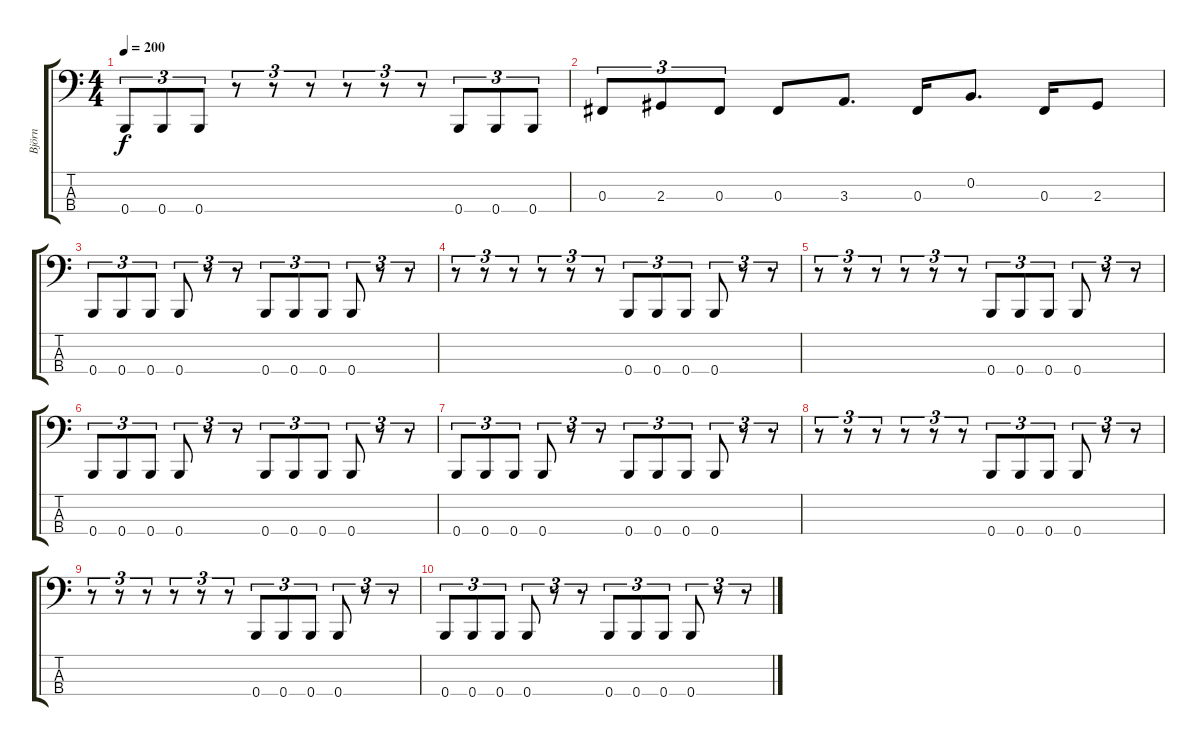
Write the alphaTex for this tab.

\track ("Björn" "Björn") {instrument electricbassfinger}
\staff {score tabs}
\tuning (E2 B1 Gb1 B0) {hide}
\ts (4 4)
\tempo 200
\clef f4
\ks c
0.4.8{tu (3 2) dy f} 0.4.8{tu (3 2)} 0.4.8{tu (3 2)} r.8{tu (3 2)} r.8{tu (3 2)} r.8{tu (3 2)} r.8{tu (3 2)} r.8{tu (3 2)} r.8{tu (3 2)} 0.4.8{tu (3 2)} 0.4.8{tu (3 2)} 0.4.8{tu (3 2)} |
0.3.8{tu (3 2)} 2.3.8{tu (3 2)} 0.3.8{tu (3 2)} 0.3.8 3.3.8{d} 0.3.16 0.2.8{d} 0.3.16 2.3.8 |
0.4.8{tu (3 2)} 0.4.8{tu (3 2)} 0.4.8{tu (3 2)} 0.4.8{tu (3 2)} r.8{tu (3 2)} r.8{tu (3 2)} 0.4.8{tu (3 2)} 0.4.8{tu (3 2)} 0.4.8{tu (3 2)} 0.4.8{tu (3 2)} r.8{tu (3 2)} r.8{tu (3 2)} |
r.8{tu (3 2)} r.8{tu (3 2)} r.8{tu (3 2)} r.8{tu (3 2)} r.8{tu (3 2)} r.8{tu (3 2)} 0.4.8{tu (3 2)} 0.4.8{tu (3 2)} 0.4.8{tu (3 2)} 0.4.8{tu (3 2)} r.8{tu (3 2)} r.8{tu (3 2)} |
r.8{tu (3 2)} r.8{tu (3 2)} r.8{tu (3 2)} r.8{tu (3 2)} r.8{tu (3 2)} r.8{tu (3 2)} 0.4.8{tu (3 2)} 0.4.8{tu (3 2)} 0.4.8{tu (3 2)} 0.4.8{tu (3 2)} r.8{tu (3 2)} r.8{tu (3 2)} |
0.4.8{tu (3 2)} 0.4.8{tu (3 2)} 0.4.8{tu (3 2)} 0.4.8{tu (3 2)} r.8{tu (3 2)} r.8{tu (3 2)} 0.4.8{tu (3 2)} 0.4.8{tu (3 2)} 0.4.8{tu (3 2)} 0.4.8{tu (3 2)} r.8{tu (3 2)} r.8{tu (3 2)} |
0.4.8{tu (3 2)} 0.4.8{tu (3 2)} 0.4.8{tu (3 2)} 0.4.8{tu (3 2)} r.8{tu (3 2)} r.8{tu (3 2)} 0.4.8{tu (3 2)} 0.4.8{tu (3 2)} 0.4.8{tu (3 2)} 0.4.8{tu (3 2)} r.8{tu (3 2)} r.8{tu (3 2)} |
r.8{tu (3 2)} r.8{tu (3 2)} r.8{tu (3 2)} r.8{tu (3 2)} r.8{tu (3 2)} r.8{tu (3 2)} 0.4.8{tu (3 2)} 0.4.8{tu (3 2)} 0.4.8{tu (3 2)} 0.4.8{tu (3 2)} r.8{tu (3 2)} r.8{tu (3 2)} |
r.8{tu (3 2)} r.8{tu (3 2)} r.8{tu (3 2)} r.8{tu (3 2)} r.8{tu (3 2)} r.8{tu (3 2)} 0.4.8{tu (3 2)} 0.4.8{tu (3 2)} 0.4.8{tu (3 2)} 0.4.8{tu (3 2)} r.8{tu (3 2)} r.8{tu (3 2)} |
0.4.8{tu (3 2)} 0.4.8{tu (3 2)} 0.4.8{tu (3 2)} 0.4.8{tu (3 2)} r.8{tu (3 2)} r.8{tu (3 2)} 0.4.8{tu (3 2)} 0.4.8{tu (3 2)} 0.4.8{tu (3 2)} 0.4.8{tu (3 2)} r.8{tu (3 2)} r.8{tu (3 2)}
